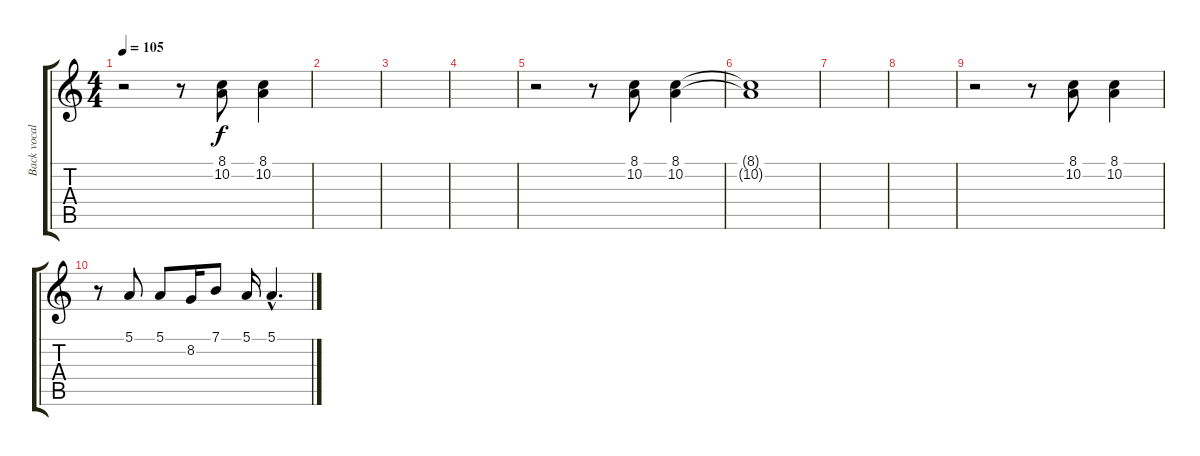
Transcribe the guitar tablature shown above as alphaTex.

\track ("Back vocals" "Back vocal") {instrument voiceoohs}
\staff {score tabs}
\tuning (E4 B3 G3 D3 A2 E2) {hide}
\ts (4 4)
\tempo 105
\clef g2
\ks c
r.2{dy f} r.8 (8.1 10.2).8 (8.1 10.2).4 |
|
|
|
r.2 r.8 (8.1 10.2).8 (8.1 10.2).4 |
(8.1{t} 10.2{t}).1 |
|
|
r.2 r.8 (8.1 10.2).8 (8.1 10.2).4 |
r.8 5.1.8 5.1.8 8.2.16 7.1.8 5.1.16 5.1{hac}.4{d}
